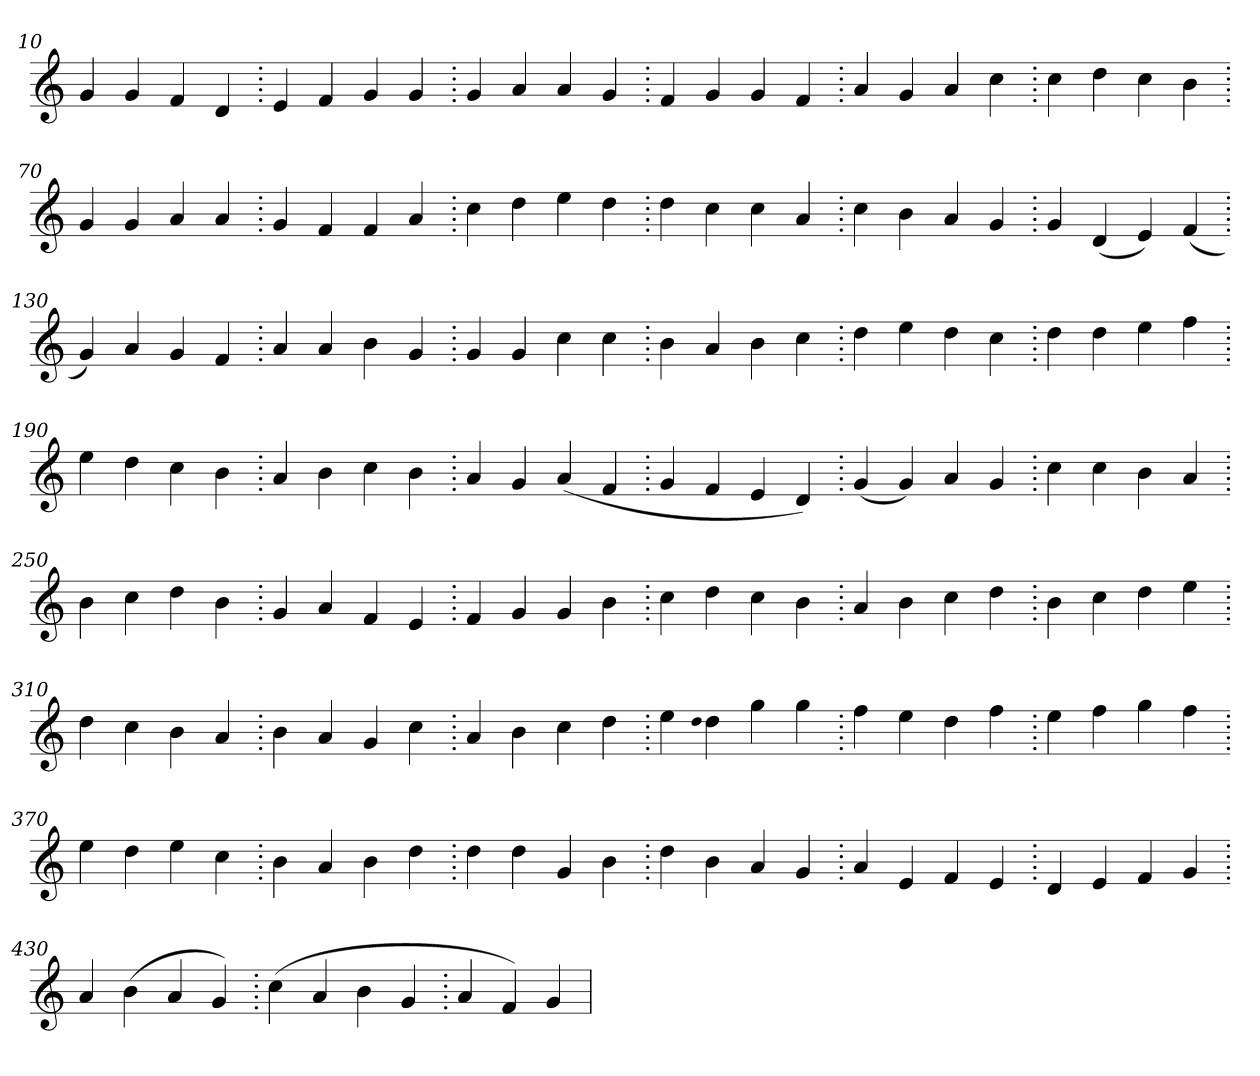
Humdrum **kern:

**kern
*part1
*staff1
*clefG2
=10.
4g
4g
4f
4d
=20.
4e
4f
4g
4g
=30.
4g
4a
4a
4g
=40.
4f
4g
4g
4f
=50.
4a
4g
4a
4cc
=60.
4cc
4dd
4cc
4b
=70.
4g
4g
4a
4a
=80.
4g
4f
4f
4a
=90.
4cc
4dd
4ee
4dd
=100.
4dd
4cc
4cc
4a
=110.
4cc
4b
4a
4g
=120.
4g
(>4d
4e)
(>4f
=130.
4g)
4a
4g
4f
=140.
4a
4a
4b
4g
=150.
4g
4g
4cc
4cc
=160.
4b
4a
4b
4cc
=170.
4dd
4ee
4dd
4cc
=180.
4dd
4dd
4ee
4ff
=190.
4ee
4dd
4cc
4b
=200.
4a
4b
4cc
4b
=210.
4a
4g
(>4a
4f
=220.
4g
4f
4e
4d)
=230.
(>4g
4g)
4a
4g
=240.
4cc
4cc
4b
4a
=250.
4b
4cc
4dd
4b
=260.
4g
4a
4f
4e
=270.
4f
4g
4g
4b
=280.
4cc
4dd
4cc
4b
=290.
4a
4b
4cc
4dd
=300.
4b
4cc
4dd
4ee
=310.
4dd
4cc
4b
4a
=320.
4b
4a
4g
4cc
=330.
4a
4b
4cc
4dd
=340.
4ee
qqdd
4dd
4gg
4gg
=350.
4ff
4ee
4dd
4ff
=360.
4ee
4ff
4gg
4ff
=370.
4ee
4dd
4ee
4cc
=380.
4b
4a
4b
4dd
=390.
4dd
4dd
4g
4b
=400.
4dd
4b
4a
4g
=410.
4a
4e
4f
4e
=420.
4d
4e
4f
4g
=430.
4a
(>4b
4a
4g)
=440.
(>4cc
4a
4b
4g
=450.
4a
4f)
4g
=
*-
